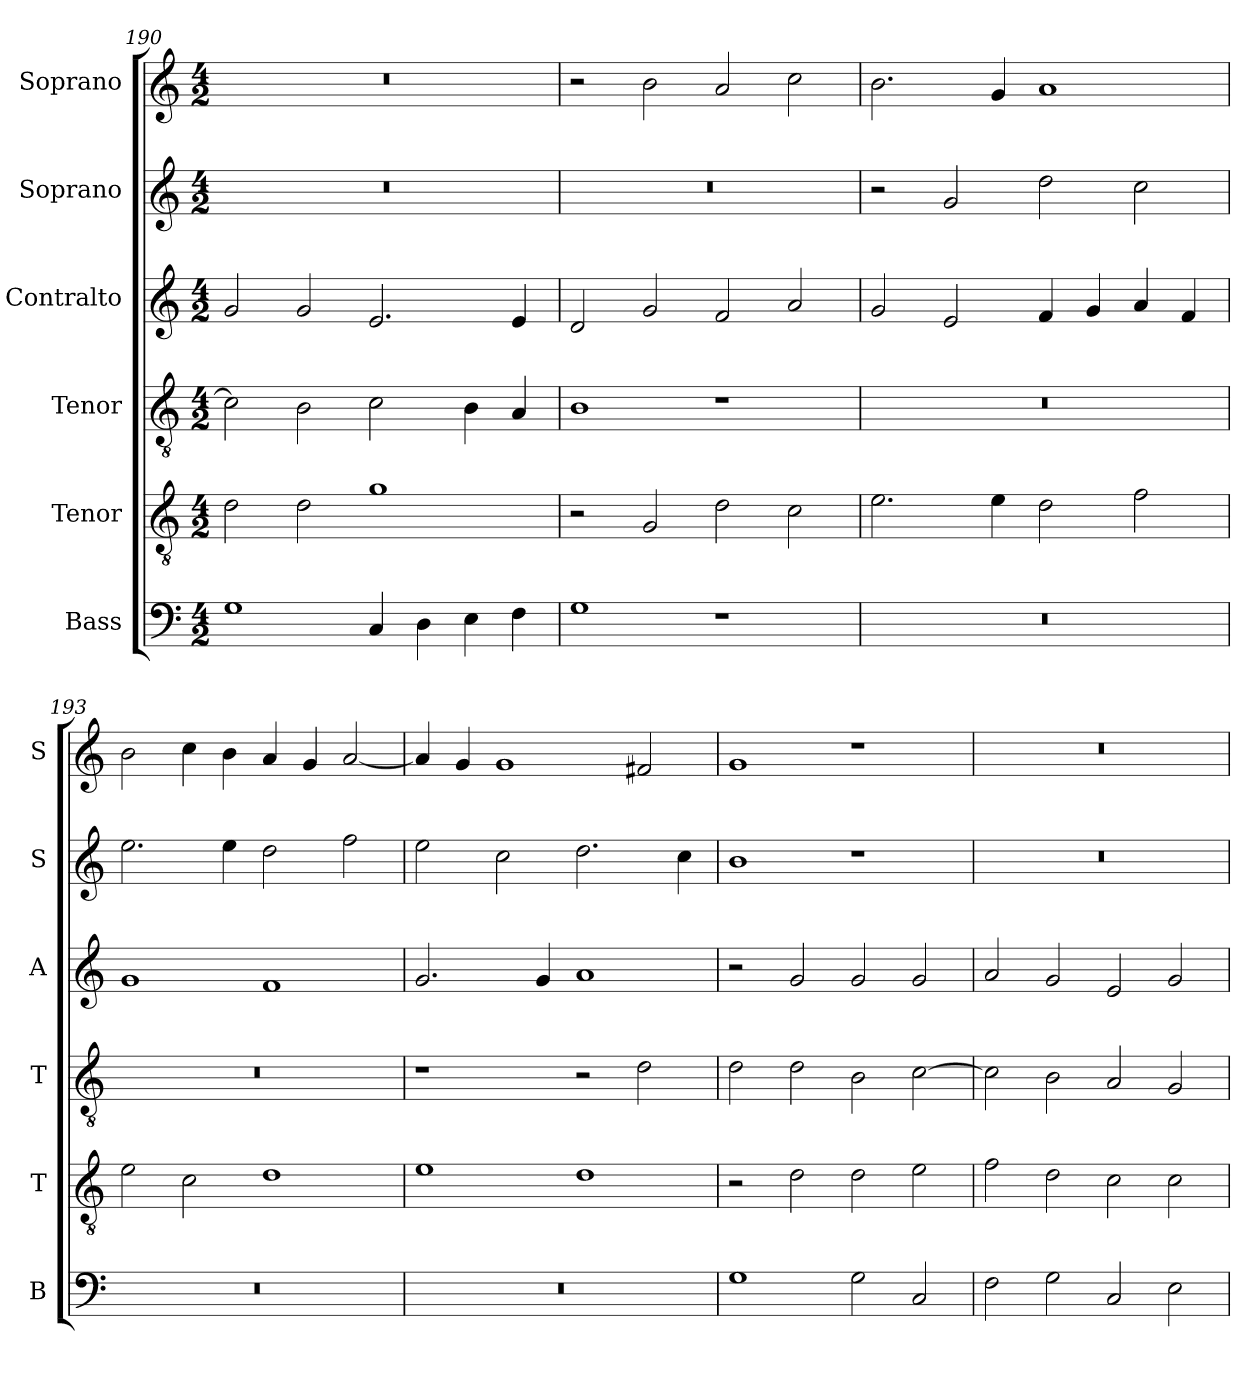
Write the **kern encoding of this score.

**kern	**kern	**kern	**kern	**kern	**kern
*part6	*part5	*part4	*part3	*part2	*part1
*staff6	*staff5	*staff4	*staff3	*staff2	*staff1
*I"Bass	*I"Tenor	*I"Tenor	*I"Contralto	*I"Soprano	*I"Soprano
*I'B	*I'T	*I'T	*I'A	*I'S	*I'S
*clefF4	*clefGv2	*clefGv2	*clefG2	*clefG2	*clefG2
*k[]	*k[]	*k[]	*k[]	*k[]	*k[]
*C:ion	*C:ion	*C:ion	*C:ion	*C:ion	*C:ion
*M4/2	*M4/2	*M4/2	*M4/2	*M4/2	*M4/2
=190	=190	=190	=190	=190	=190
1G	2d	2c]	2g	0r	0r
.	2d	2B	2g	.	.
4C	1g	2c	2.e	.	.
4D	.	.	.	.	.
4E	.	4B	.	.	.
4F	.	4A	4e	.	.
=191	=191	=191	=191	=191	=191
1G	2r	1B	2d	0r	2r
.	2G	.	2g	.	2b
1r	2d	1r	2f	.	2a
.	2c	.	2a	.	2cc
=192	=192	=192	=192	=192	=192
0r	2.e	0r	2g	2r	2.b
.	.	.	2e	2g	.
.	4e	.	.	.	4g
.	2d	.	4f	2dd	1a
.	.	.	4g	.	.
.	2f	.	4a	2cc	.
.	.	.	4f	.	.
=193	=193	=193	=193	=193	=193
0r	2e	0r	1g	2.ee	2b
.	2c	.	.	.	4cc
.	.	.	.	4ee	4b
.	1d	.	1f	2dd	4a
.	.	.	.	.	4g
.	.	.	.	2ff	[2a
=194	=194	=194	=194	=194	=194
0r	1e	1r	2.g	2ee	4a]
.	.	.	.	.	4g
.	.	.	.	2cc	1g
.	.	.	4g	.	.
.	1d	2r	1a	2.dd	.
.	.	2d	.	.	2f#X
.	.	.	.	4cc	.
=195	=195	=195	=195	=195	=195
1G	2r	2d	2r	1b	1g
.	2d	2d	2g	.	.
2G	2d	2B	2g	1r	1r
2C	2e	[2c	2g	.	.
=196	=196	=196	=196	=196	=196
2F	2f	2c]	2a	0r	0r
2G	2d	2B	2g	.	.
2C	2c	2A	2e	.	.
2E	2c	2G	2g	.	.
=	=	=	=	=	=
*-	*-	*-	*-	*-	*-
